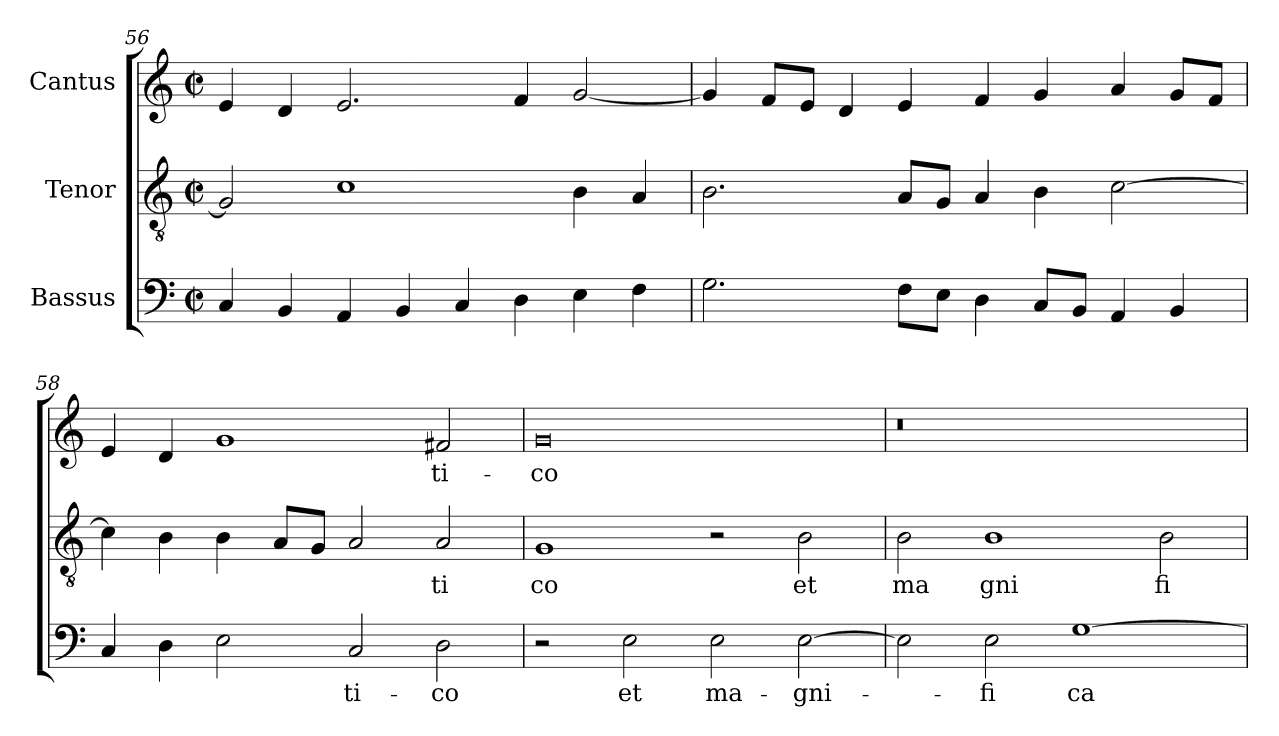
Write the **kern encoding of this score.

**kern	**text	**kern	**text	**kern	**text
*part3	*part3	*part2	*part2	*part1	*part1
*staff3	*staff3	*staff2	*staff2	*staff1	*staff1
*I"Bassus	*	*I"Tenor	*	*I"Cantus	*
*clefF4	*	*clefGv2	*	*clefG2	*
*M2/2	*	*M2/2	*	*M2/2	*
*met(c|)	*	*met(c|)	*	*met(c|)	*
=56	=56	=56	=56	=56	=56
4C/	.	2G/]	.	4e/	.
4BB/	.	.	.	4d/	.
4AA/	.	1c	.	2.e/	.
4BB/	.	.	.	.	.
4C/	.	.	.	.	.
4D\	.	.	.	4f/	.
4E\	.	4B\	.	[<2g/	.
4F\	.	4A/	.	.	.
=57	=57	=57	=57	=57	=57
2.G\	.	2.B\	.	4g/]	.
.	.	.	.	8f/L	.
.	.	.	.	8e/J	.
.	.	.	.	4d/	.
8F\L	.	8A/L	.	4e/	.
8E\J	.	8G/J	.	.	.
4D\	.	4A/	.	4f/	.
8C/L	.	4B\	.	4g/	.
8BB/J	.	.	.	.	.
4AA/	.	[>2c\	.	4a/	.
4BB/	.	.	.	8g/L	.
.	.	.	.	8f/J	.
=58	=58	=58	=58	=58	=58
4C/	.	4c\]	.	4e/	.
4D\	.	4B\	.	4d/	.
2E\	.	4B\	.	1g	.
.	.	8A/L	.	.	.
.	.	8G/J	.	.	.
!	!LO:LY:b:cj	!	!	!	!
2C/	-ti-	2A/	.	.	.
!	!LO:LY:b:cj	!	!LO:LY:b:cj	!	!LO:LY:b:cj
2D\	-co	2A/	ti	2f#/	-ti-
=59	=59	=59	=59	=59	=59
!	!	!	!LO:LY:b:cj	!	!LO:LY:b:cj
2r	.	1G	co	0g	-co
!	!LO:LY:b:cj	!	!	!	!
2E\	et	.	.	.	.
!	!LO:LY:b:cj	!	!	!	!
2E\	ma-	2r	.	.	.
!	!LO:LY:b	!	!LO:LY:b:cj	!	!
[<2E\	-gni-	2B\	et	.	.
!!LO:LB:g=z
=60	=60	=60	=60	=60	=60
!	!	!	!LO:LY:b:cj	!	!
2E\]	.	2B\	ma	0r	.
!	!LO:LY:b:cj	!	!LO:LY:b:cj	!	!
2E\	-fi	1B	gni	.	.
!	!LO:LY:b:cj	!	!	!	!
[>1G	ca	.	.	.	.
!	!	!	!LO:LY:b:cj	!	!
.	.	2B\	fi	.	.
=	=	=	=	=	=
*-	*-	*-	*-	*-	*-
